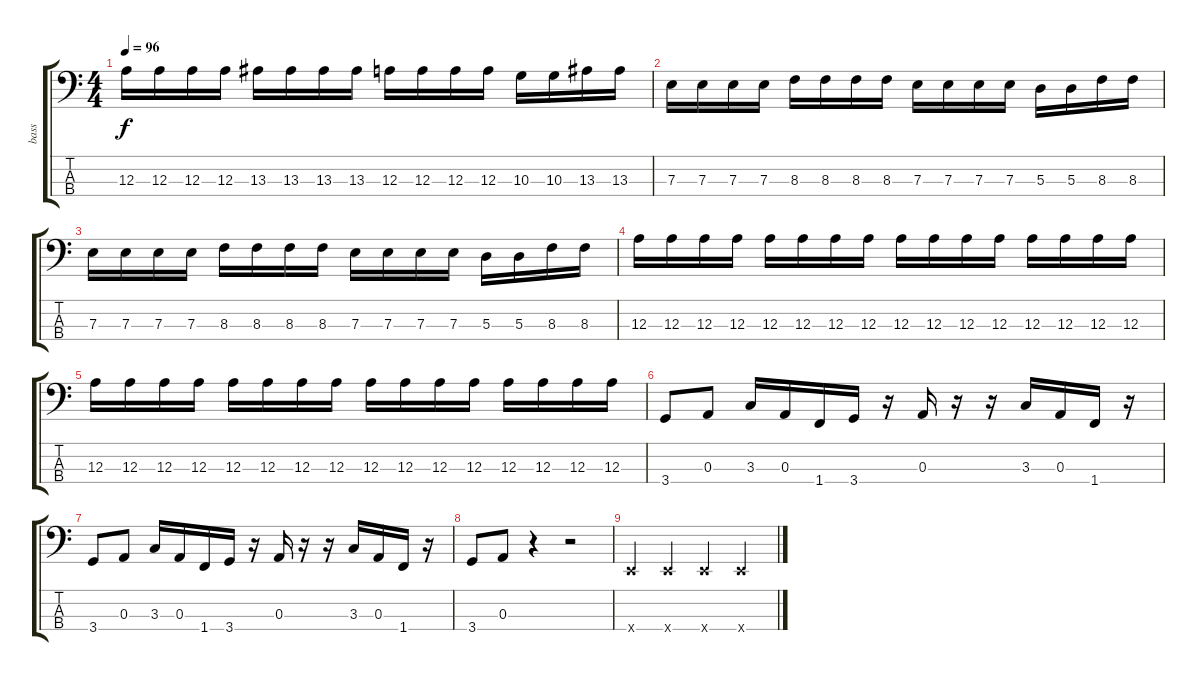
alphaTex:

\track ("bass" "bass") {instrument electricbassfinger}
\staff {score tabs}
\tuning (G2 D2 A1 E1) {hide}
\ts (4 4)
\tempo 96
\clef f4
\ks c
12.3.16{dy f} 12.3.16 12.3.16 12.3.16 13.3.16 13.3.16 13.3.16 13.3.16 12.3.16 12.3.16 12.3.16 12.3.16 10.3.16 10.3.16 13.3.16 13.3.16 |
7.3.16 7.3.16 7.3.16 7.3.16 8.3.16 8.3.16 8.3.16 8.3.16 7.3.16 7.3.16 7.3.16 7.3.16 5.3.16 5.3.16 8.3.16 8.3.16 |
7.3.16 7.3.16 7.3.16 7.3.16 8.3.16 8.3.16 8.3.16 8.3.16 7.3.16 7.3.16 7.3.16 7.3.16 5.3.16 5.3.16 8.3.16 8.3.16 |
12.3.16 12.3.16 12.3.16 12.3.16 12.3.16 12.3.16 12.3.16 12.3.16 12.3.16 12.3.16 12.3.16 12.3.16 12.3.16 12.3.16 12.3.16 12.3.16 |
12.3.16 12.3.16 12.3.16 12.3.16 12.3.16 12.3.16 12.3.16 12.3.16 12.3.16 12.3.16 12.3.16 12.3.16 12.3.16 12.3.16 12.3.16 12.3.16 |
3.4.8 0.3.8 3.3.16 0.3.16 1.4.16 3.4.16 r.16 0.3.16 r.16 r.16 3.3.16 0.3.16 1.4.16 r.16 |
3.4.8 0.3.8 3.3.16 0.3.16 1.4.16 3.4.16 r.16 0.3.16 r.16 r.16 3.3.16 0.3.16 1.4.16 r.16 |
3.4.8 0.3.8 r.4 r.2 |
0.4{x}.4 0.4{x}.4 0.4{x}.4 0.4{x}.4
